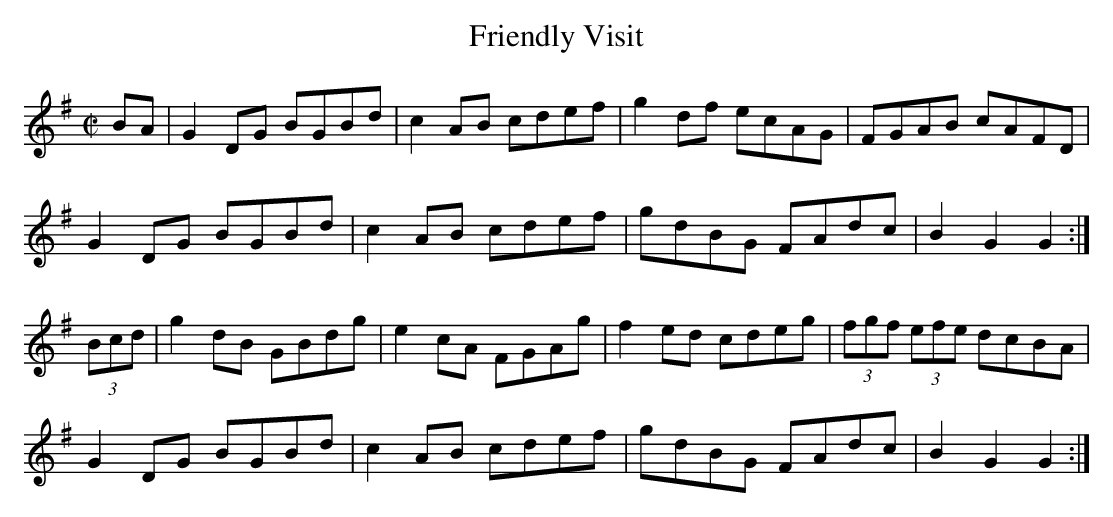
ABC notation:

X:1
T:Friendly Visit
M:C|
L:1/8
K:G Major
BA|G2DG BGBd|c2AB cdef|g2df ecAG|FGAB cAFD|!
G2DG BGBd|c2AB cdef|gdBG FAdc|B2G2 G2:|!
(3Bcd|g2dB GBdg|e2cA FGAg|f2ed cdeg|(3fgf (3efe dcBA|!
G2DG BGBd|c2AB cdef|gdBG FAdc|B2G2 G2:|!
